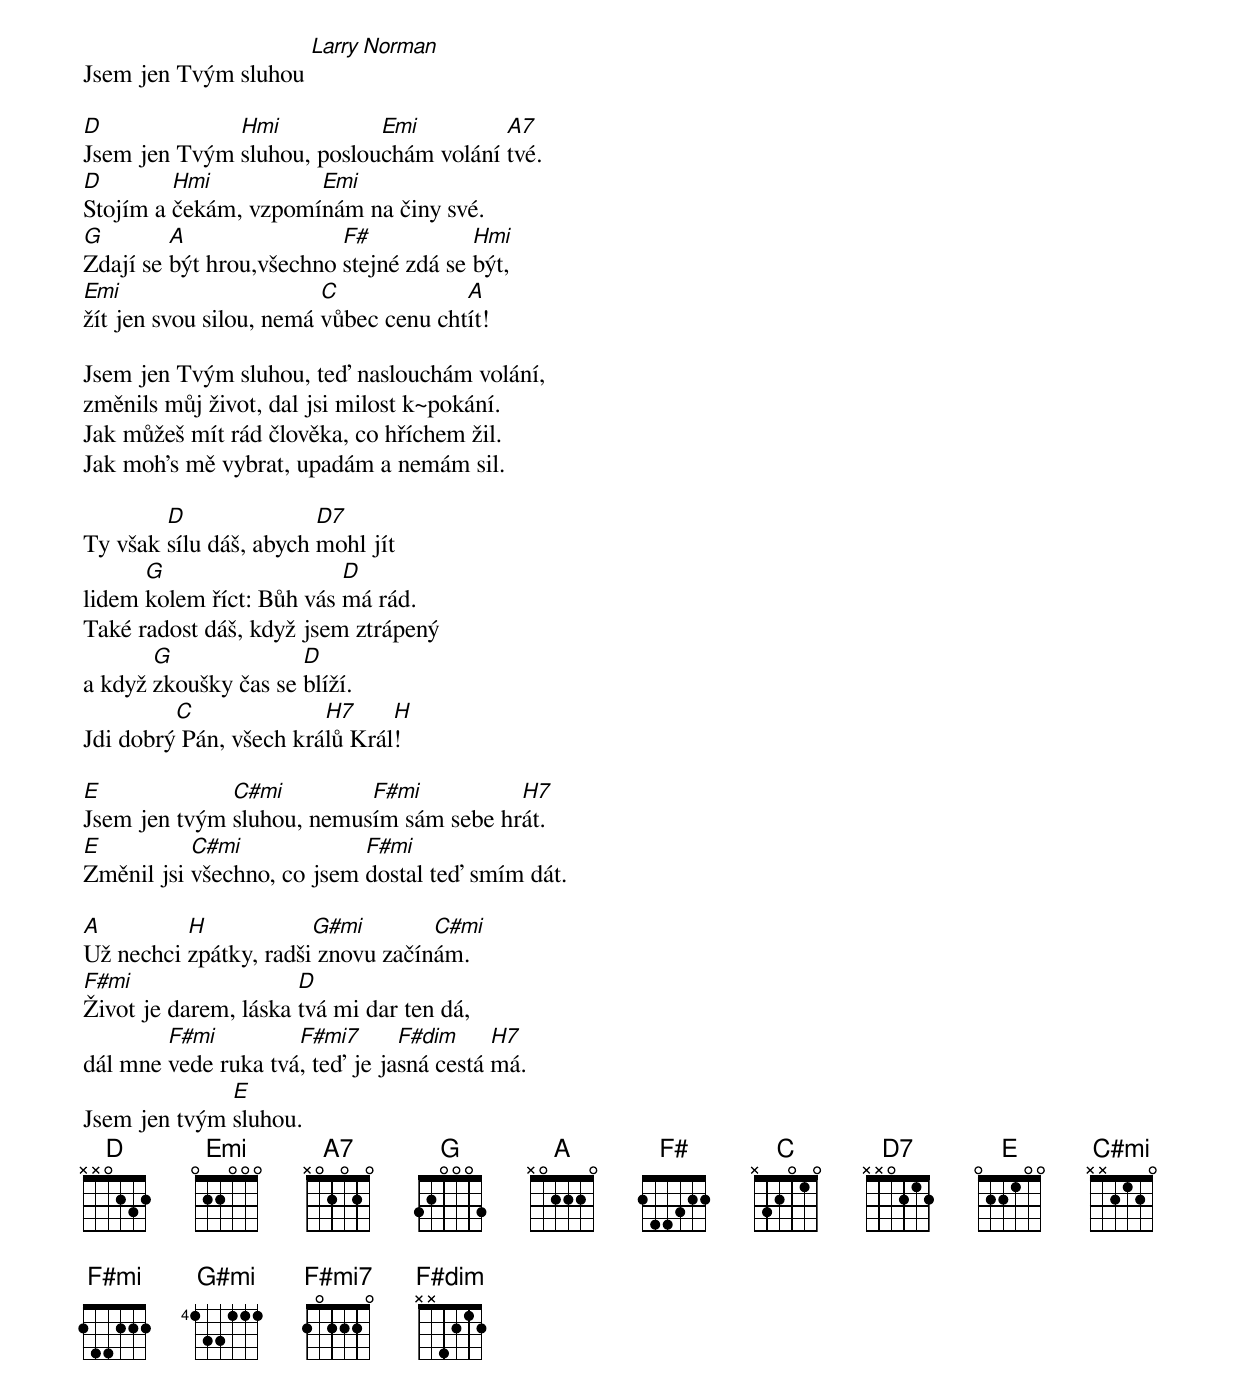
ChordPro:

Jsem jen Tvým sluhou [Larry Norman]

[D]Jsem jen Tvým [Hmi]sluhou, poslou[Emi]chám volání [A7]tvé.
[D]Stojím a [Hmi]čekám, vzpomí[Emi]nám na činy své.
[G]Zdají se [A]být hrou,všechno [F#]stejné zdá se [Hmi]být,
[Emi]žít jen svou silou, nemá [C]vůbec cenu cht[A]ít!

Jsem jen Tvým sluhou, teď naslouchám volání,
změnils můj život, dal jsi milost k~pokání.
Jak můžeš mít rád člověka, co hříchem žil.
Jak moh's mě vybrat, upadám a nemám sil.

Ty však [D]sílu dáš, abych [D7]mohl jít
lidem [G]kolem říct: Bůh vás [D]má rád.
Také radost dáš, když jsem ztrápený
a když [G]zkoušky čas se [D]blíží.
Jdi dobrý[C] Pán, všech krá[H7]lů Král[H]!

[E]Jsem jen tvým [C#mi]sluhou, nemus[F#mi]ím sám sebe hr[H7]át.
[E]Změnil jsi [C#mi]všechno, co jsem [F#mi]dostal teď smím dát.

[A]Už nechci [H]zpátky, radši[G#mi] znovu začín[C#mi]ám.
[F#mi]Život je darem, láska [D]tvá mi dar ten dá,
dál mne [F#mi]vede ruka tvá[F#mi7], teď je ja[F#dim]sná cestá [H7]má.
Jsem jen tvým [E]sluhou.
